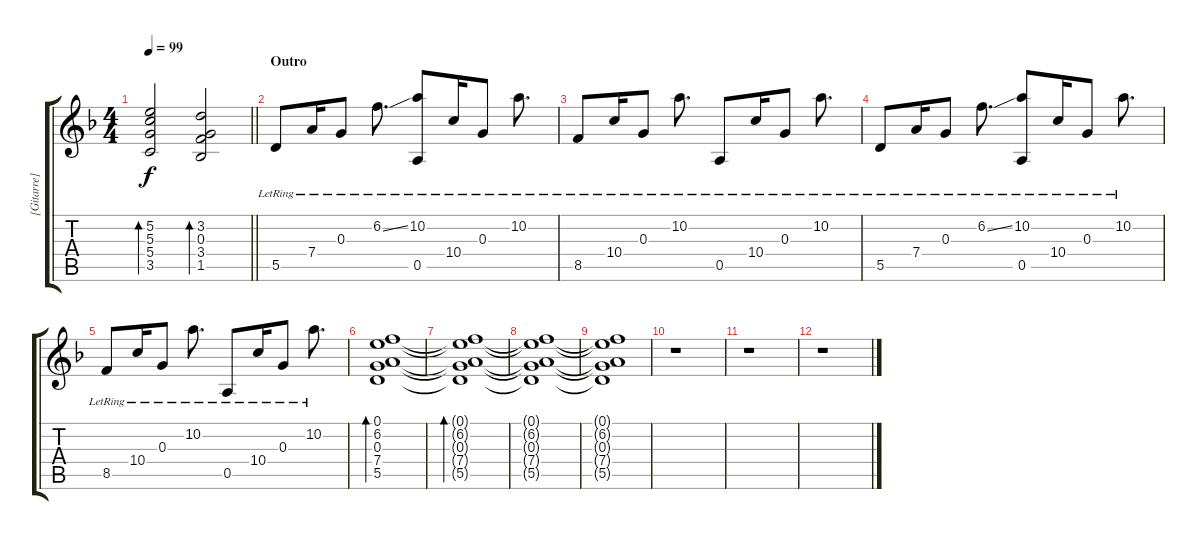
\track ("[Gitarre]" "[Gitarre]") {instrument electricguitarclean}
\staff {score tabs}
\tuning (E4 B3 G3 D3 A2 D2) {hide}
\ts (4 4)
\tempo 99
\clef g2
\barLineRight lightlight
\ks dminor
(5.2 5.3 5.4 3.5).2{bd 30 dy f} (3.2 0.3 3.4 1.5).2{bd 60} |
\section ("" "Outro")
5.5{lr}.8{balance 8 instrument electricguitarclean} 7.4{lr}.16 0.3{lr}.8 6.2{ss lr}.8{d} (10.2{lr} 0.5{lr}).8 10.4{lr}.16 0.3{lr}.8 10.2{lr}.8{d} |
8.5{lr}.8 10.4{lr}.16 0.3{lr}.8 10.2{lr}.8{d} 0.5{lr}.8 10.4{lr}.16 0.3{lr}.8 10.2{lr}.8{d} |
5.5{lr}.8 7.4{lr}.16 0.3{lr}.8 6.2{ss lr}.8{d} (10.2{lr} 0.5{lr}).8 10.4{lr}.16 0.3{lr}.8 10.2{lr}.8{d} |
8.5{lr}.8 10.4{lr}.16 0.3{lr}.8 10.2{lr}.8{d} 0.5{lr}.8 10.4{lr}.16 0.3{lr}.8 10.2{lr}.8{d} |
(0.1 6.2 0.3 7.4 5.5).1{bd 120} |
(0.1{t} 6.2{t} 0.3{t} 7.4{t} 5.5{t}).1{bd 120} |
(0.1{t} 6.2{t} 0.3{t} 7.4{t} 5.5{t}).1 |
(0.1{t} 6.2{t} 0.3{t} 7.4{t} 5.5{t}).1 |
r.1 |
r.1 |
r.1
